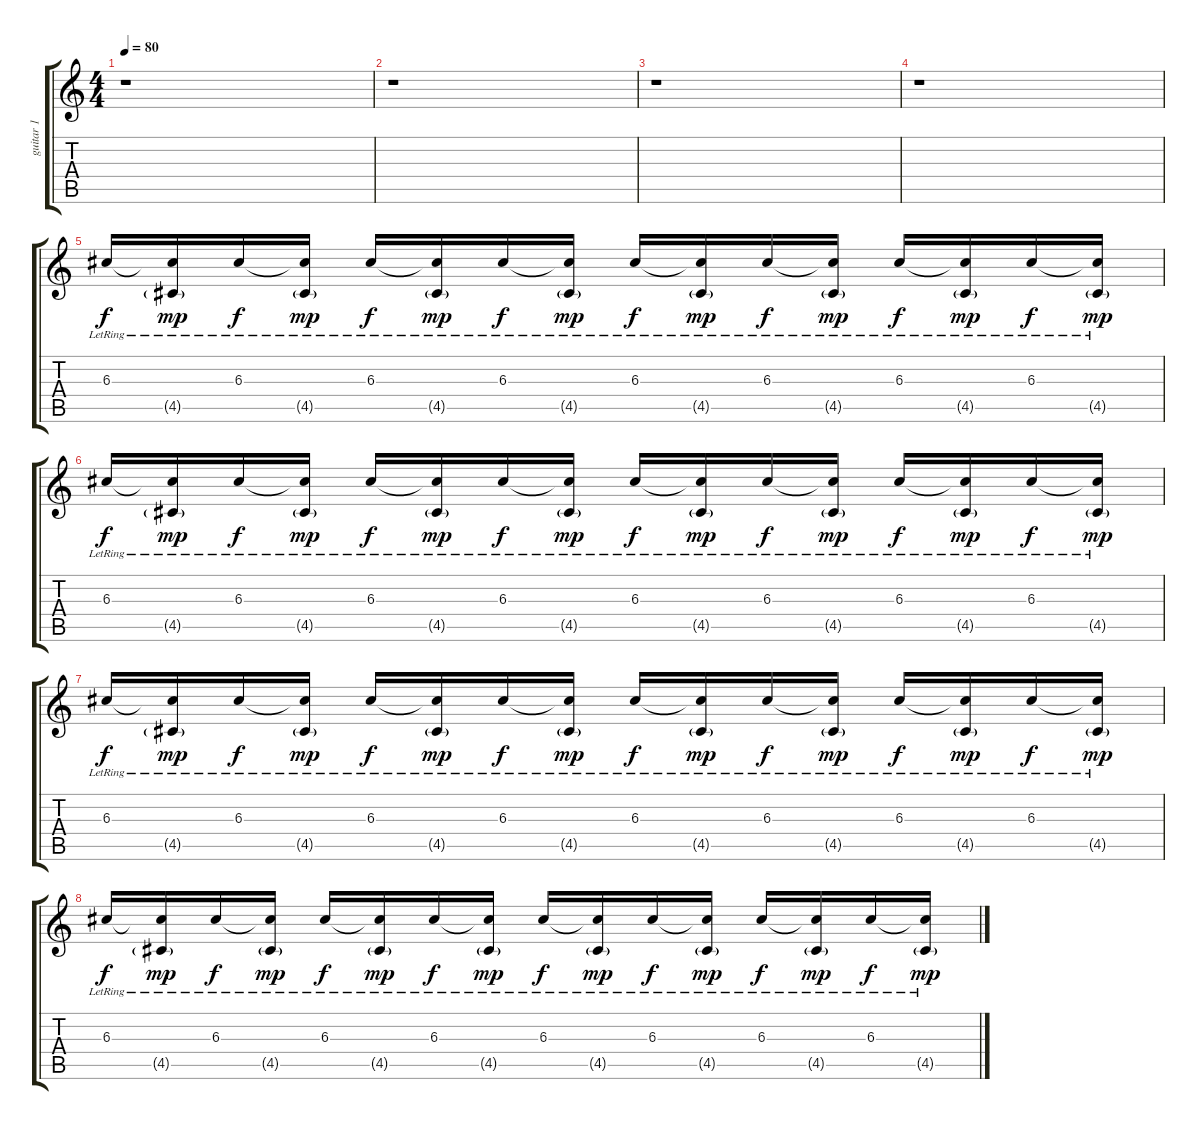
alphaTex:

\track ("guitar 1" "guitar 1") {instrument electricguitarclean}
\staff {score tabs}
\tuning (E4 B3 G3 D3 A2 E2) {hide}
\ts (4 4)
\tempo 80
\clef g2
\ks c
r.1{dy f instrument electricguitarclean} |
r.1 |
r.1 |
r.1 |
6.3{lr}.16 (6.3{t} 4.5{g lr}).16{dy mp} 6.3{lr}.16{dy f} (6.3{t} 4.5{g lr}).16{dy mp} 6.3{lr}.16{dy f} (6.3{t} 4.5{g lr}).16{dy mp} 6.3{lr}.16{dy f} (6.3{t} 4.5{g lr}).16{dy mp} 6.3{lr}.16{dy f} (6.3{t} 4.5{g lr}).16{dy mp} 6.3{lr}.16{dy f} (6.3{t} 4.5{g lr}).16{dy mp} 6.3{lr}.16{dy f} (6.3{t} 4.5{g lr}).16{dy mp} 6.3{lr}.16{dy f} (6.3{t} 4.5{g lr}).16{dy mp} |
6.3{lr}.16{dy f} (6.3{t} 4.5{g lr}).16{dy mp} 6.3{lr}.16{dy f} (6.3{t} 4.5{g lr}).16{dy mp} 6.3{lr}.16{dy f} (6.3{t} 4.5{g lr}).16{dy mp} 6.3{lr}.16{dy f} (6.3{t} 4.5{g lr}).16{dy mp} 6.3{lr}.16{dy f} (6.3{t} 4.5{g lr}).16{dy mp} 6.3{lr}.16{dy f} (6.3{t} 4.5{g lr}).16{dy mp} 6.3{lr}.16{dy f} (6.3{t} 4.5{g lr}).16{dy mp} 6.3{lr}.16{dy f} (6.3{t} 4.5{g lr}).16{dy mp} |
6.3{lr}.16{dy f} (6.3{t} 4.5{g lr}).16{dy mp} 6.3{lr}.16{dy f} (6.3{t} 4.5{g lr}).16{dy mp} 6.3{lr}.16{dy f} (6.3{t} 4.5{g lr}).16{dy mp} 6.3{lr}.16{dy f} (6.3{t} 4.5{g lr}).16{dy mp} 6.3{lr}.16{dy f} (6.3{t} 4.5{g lr}).16{dy mp} 6.3{lr}.16{dy f} (6.3{t} 4.5{g lr}).16{dy mp} 6.3{lr}.16{dy f} (6.3{t} 4.5{g lr}).16{dy mp} 6.3{lr}.16{dy f} (6.3{t} 4.5{g lr}).16{dy mp} |
6.3{lr}.16{dy f} (6.3{t} 4.5{g lr}).16{dy mp} 6.3{lr}.16{dy f} (6.3{t} 4.5{g lr}).16{dy mp} 6.3{lr}.16{dy f} (6.3{t} 4.5{g lr}).16{dy mp} 6.3{lr}.16{dy f} (6.3{t} 4.5{g lr}).16{dy mp} 6.3{lr}.16{dy f} (6.3{t} 4.5{g lr}).16{dy mp} 6.3{lr}.16{dy f} (6.3{t} 4.5{g lr}).16{dy mp} 6.3{lr}.16{dy f} (6.3{t} 4.5{g lr}).16{dy mp} 6.3{lr}.16{dy f} (6.3{t} 4.5{g lr}).16{dy mp}
